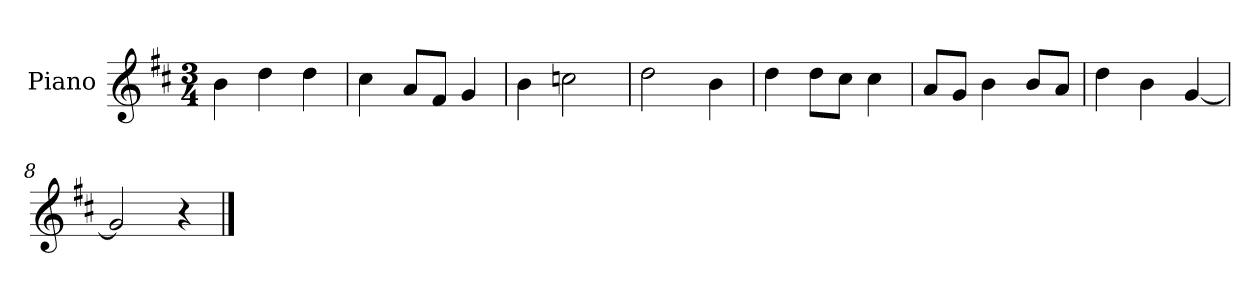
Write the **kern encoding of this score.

**kern
*part1
*staff1
*I"Piano
*I'P-no
*clefG2
*k[f#c#]
*M3/4
*MM178
=1
4b\
4dd\
4dd\
=2
4cc#\
8a/L
8f#/J
4g/
=3
4b\
2ccn\
=4
2dd\
4b\
=5
4dd\
8dd\L
8cc#\J
4cc#\
=6
8a/L
8g/J
4b\
8b/L
8a/J
=7
4dd\
4b\
[4g/
=8
2g/]
4r
==
*-
